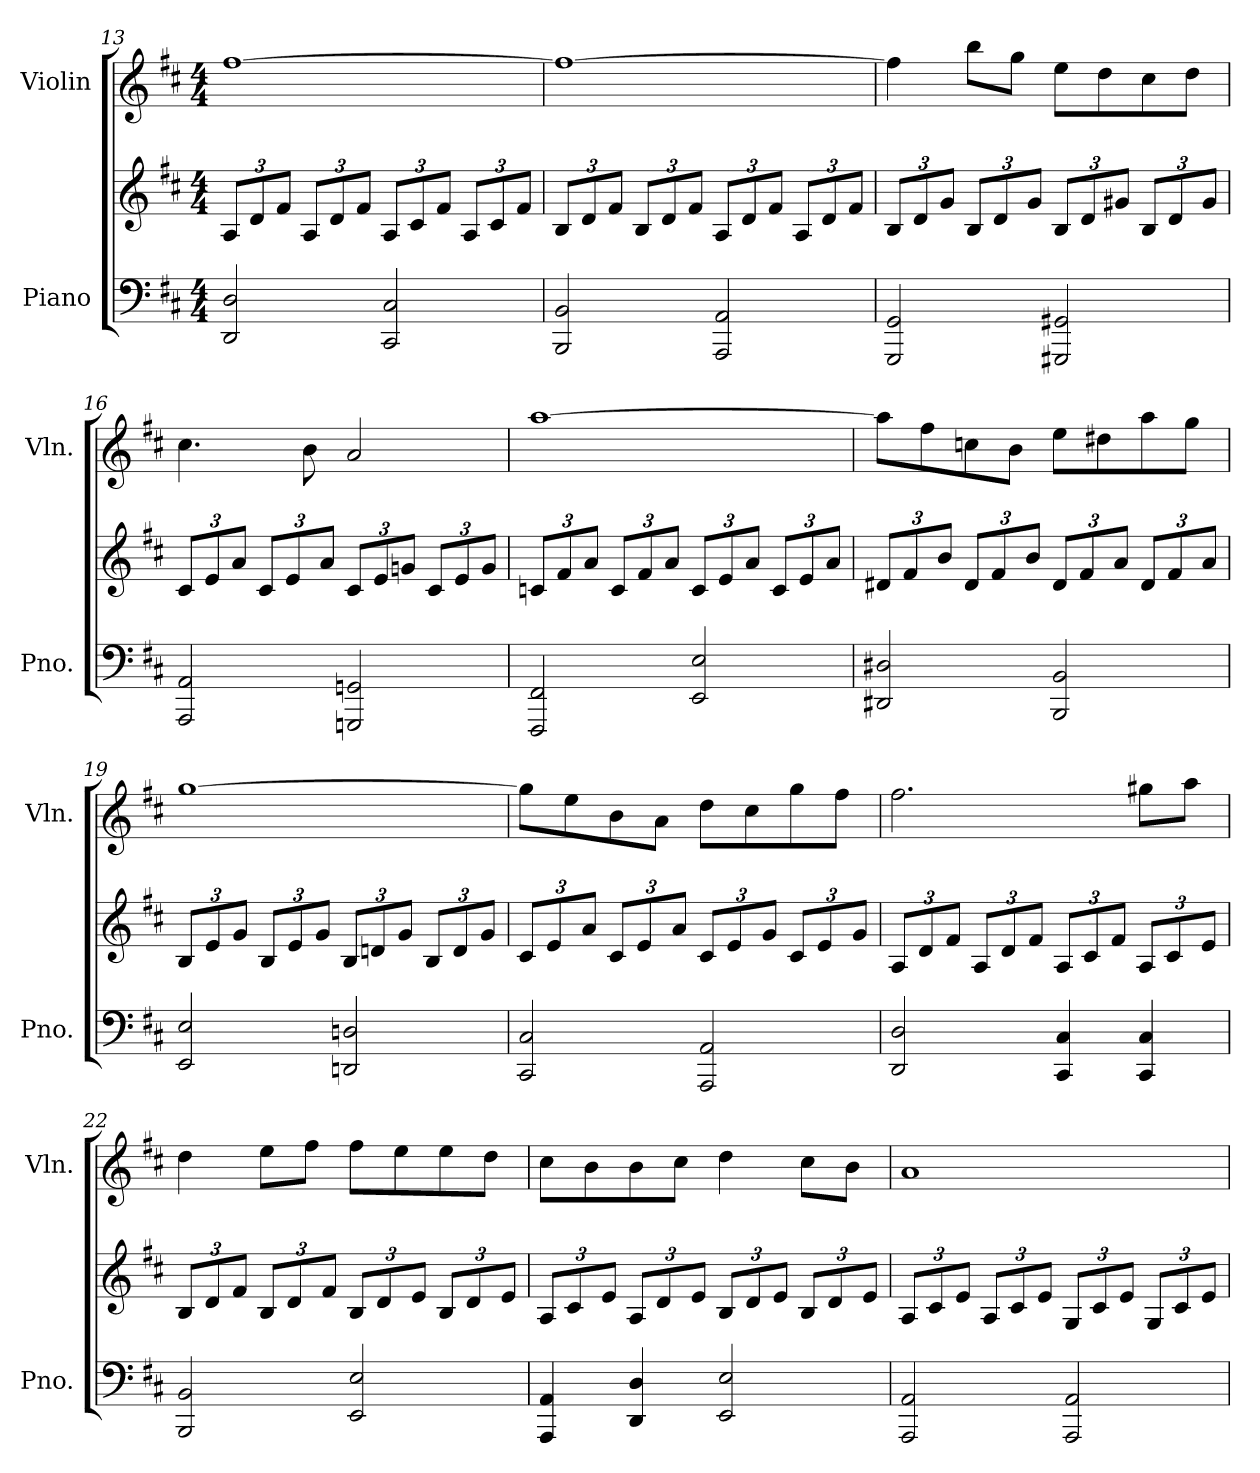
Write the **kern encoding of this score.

**kern	**kern	**kern
*part2	*part2	*part1
*staff3	*staff2	*staff1
*I"Piano	*	*I"Violin
*I'Pno.	*	*I'Vln.
!!LO:LB:g=z
*clefF4	*clefG2	*clefG2
*k[f#c#]	*k[f#c#]	*k[f#c#]
*D:	*D:	*D:
*M4/4	*M4/4	*M4/4
*	*Xbrackettup	*
=13	=13	=13
2DD/ 2D/	12A/L	[1ff#
.	12d/	.
.	12f#/J	.
.	12A/L	.
.	12d/	.
.	12f#/J	.
2CC#/ 2C#/	12A/L	.
.	12c#/	.
.	12f#/J	.
.	12A/L	.
.	12c#/	.
.	12f#/J	.
=14	=14	=14
2BBB/ 2BB/	12B/L	1ff#_
.	12d/	.
.	12f#/J	.
.	12B/L	.
.	12d/	.
.	12f#/J	.
2AAA/ 2AA/	12A/L	.
.	12d/	.
.	12f#/J	.
.	12A/L	.
.	12d/	.
.	12f#/J	.
=15	=15	=15
2GGG/ 2GG/	12B/L	4ff#\]
.	12d/	.
.	12g/J	.
.	12B/L	8bb\L
.	12d/	.
.	.	8gg\J
.	12g/J	.
2GGG#X/ 2GG#X/	12B/L	8ee\L
.	12d/	.
.	.	8dd\
.	12g#X/J	.
.	12B/L	8cc#\
.	12d/	.
.	.	8dd\J
.	12g#/J	.
!!LO:LB:g=z
=16	=16	=16
2AAA/ 2AA/	12c#/L	4.cc#\
.	12e/	.
.	12a/J	.
.	12c#/L	.
.	12e/	.
.	.	8b\
.	12a/J	.
2GGGn/ 2GGn/	12c#/L	2a/
.	12e/	.
.	12gn/J	.
.	12c#/L	.
.	12e/	.
.	12g/J	.
=17	=17	=17
2FFF#/ 2FF#/	12cn/L	[1aa
.	12f#/	.
.	12a/J	.
.	12c/L	.
.	12f#/	.
.	12a/J	.
2EE/ 2E/	12c/L	.
.	12e/	.
.	12a/J	.
.	12c/L	.
.	12e/	.
.	12a/J	.
=18	=18	=18
2DD#X/ 2D#X/	12d#X/L	8aa\L]
.	12f#/	.
.	.	8ff#\
.	12b/J	.
.	12d#/L	8ccn\
.	12f#/	.
.	.	8b\J
.	12b/J	.
2BBB/ 2BB/	12d#/L	8ee\L
.	12f#/	.
.	.	8dd#X\
.	12a/J	.
.	12d#/L	8aa\
.	12f#/	.
.	.	8gg\J
.	12a/J	.
!!LO:PB:g=z
=19	=19	=19
2EE/ 2E/	12B/L	[1gg
.	12e/	.
.	12g/J	.
.	12B/L	.
.	12e/	.
.	12g/J	.
2DDn/ 2Dn/	12B/L	.
.	12dn/	.
.	12g/J	.
.	12B/L	.
.	12d/	.
.	12g/J	.
=20	=20	=20
2CC#/ 2C#/	12c#/L	8gg\L]
.	12e/	.
.	.	8ee\
.	12a/J	.
.	12c#/L	8b\
.	12e/	.
.	.	8a\J
.	12a/J	.
2AAA/ 2AA/	12c#/L	8dd\L
.	12e/	.
.	.	8cc#\
.	12g/J	.
.	12c#/L	8gg\
.	12e/	.
.	.	8ff#\J
.	12g/J	.
=21	=21	=21
2DD/ 2D/	12A/L	2.ff#\
.	12d/	.
.	12f#/J	.
.	12A/L	.
.	12d/	.
.	12f#/J	.
4CC#/ 4C#/	12A/L	.
.	12c#/	.
.	12f#/J	.
4CC#/ 4C#/	12A/L	8gg#X\L
.	12c#/	.
.	.	8aa\J
.	12e/J	.
!!LO:LB:g=z
=22	=22	=22
2BBB/ 2BB/	12B/L	4dd\
.	12d/	.
.	12f#/J	.
.	12B/L	8ee\L
.	12d/	.
.	.	8ff#\J
.	12f#/J	.
2EE/ 2E/	12B/L	8ff#\L
.	12d/	.
.	.	8ee\
.	12e/J	.
.	12B/L	8ee\
.	12d/	.
.	.	8dd\J
.	12e/J	.
=23	=23	=23
4AAA/ 4AA/	12A/L	8cc#\L
.	12c#/	.
.	.	8b\
.	12e/J	.
4DD/ 4D/	12A/L	8b\
.	12d/	.
.	.	8cc#\J
.	12e/J	.
2EE/ 2E/	12B/L	4dd\
.	12d/	.
.	12e/J	.
.	12B/L	8cc#\L
.	12d/	.
.	.	8b\J
.	12e/J	.
=24	=24	=24
2AAA/ 2AA/	12A/L	1a
.	12c#/	.
.	12e/J	.
.	12A/L	.
.	12c#/	.
.	12e/J	.
2AAA/ 2AA/	12G/L	.
.	12c#/	.
.	12e/J	.
.	12G/L	.
.	12c#/	.
.	12e/J	.
=	=	=
*-	*-	*-
